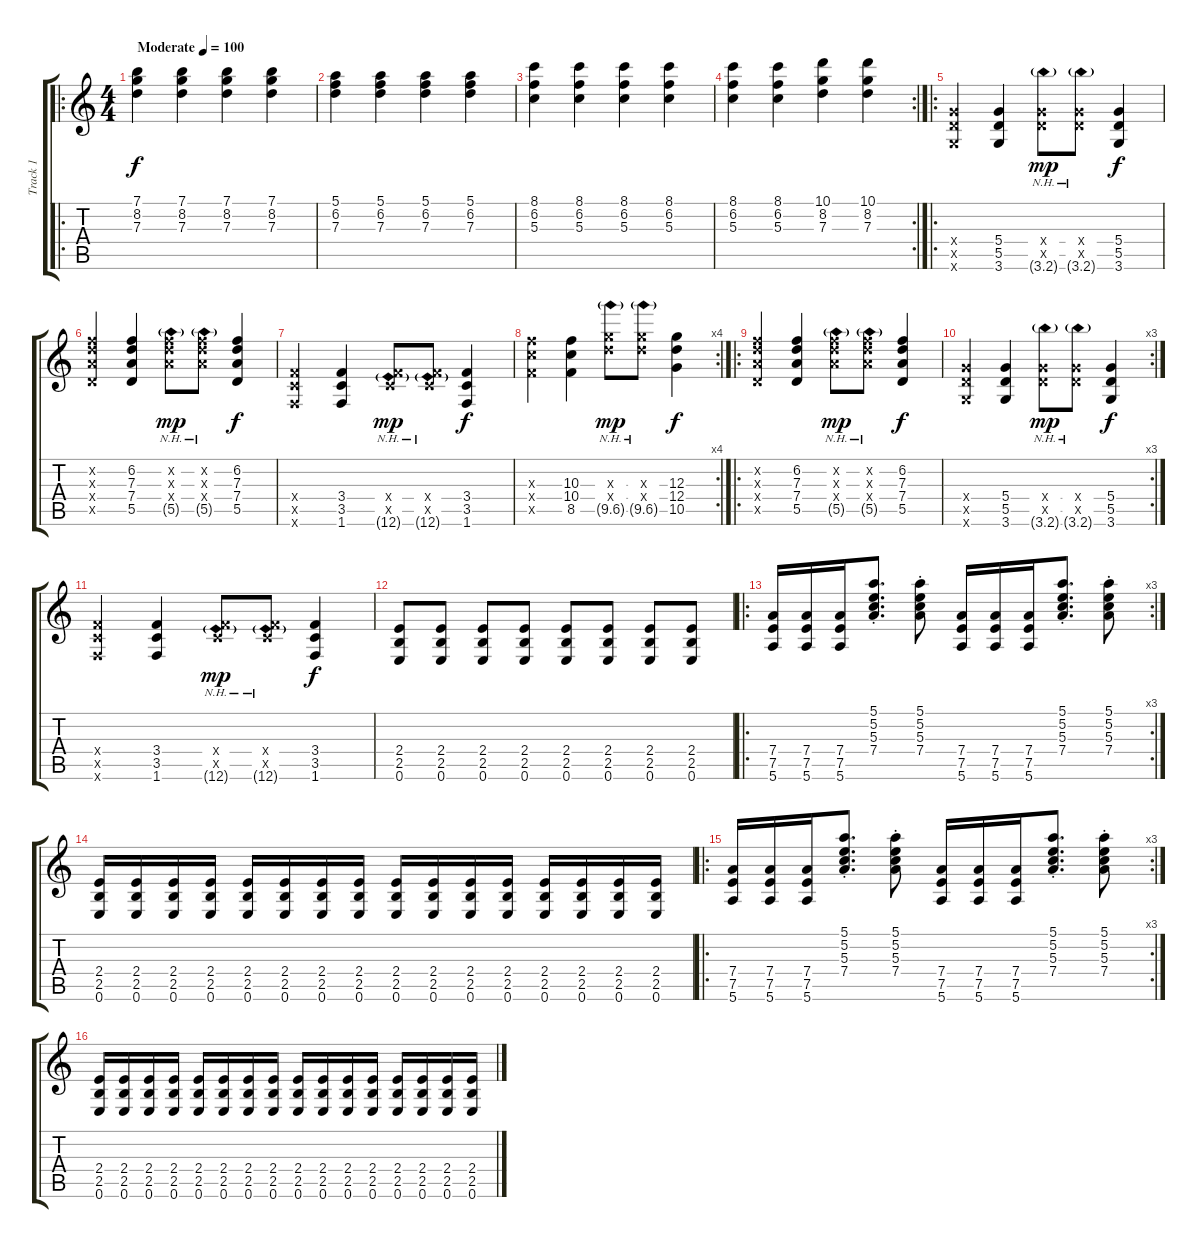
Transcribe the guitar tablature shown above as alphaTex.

\track ("Track 1" "Track 1") {instrument electricguitarclean}
\staff {score tabs}
\tuning (E4 B3 G3 D3 A2 E2) {hide}
\ro
\ts (4 4)
\tempo (100 "Moderate")
\clef g2
\ks c
(7.1 8.2 7.3).4{dy f instrument electricguitarclean} (7.1 8.2 7.3).4 (7.1 8.2 7.3).4 (7.1 8.2 7.3).4 |
(5.1 6.2 7.3).4 (5.1 6.2 7.3).4 (5.1 6.2 7.3).4 (5.1 6.2 7.3).4 |
(8.1 6.2 5.3).4 (8.1 6.2 5.3).4 (8.1 6.2 5.3).4 (8.1 6.2 5.3).4 |
\rc 2
(8.1 6.2 5.3).4 (8.1 6.2 5.3).4 (10.1 8.2 7.3).4 (10.1 8.2 7.3).4 |
\ro
(5.4{x} 5.5{x} 3.6{x}).4 (5.4 5.5 3.6).4 (5.4{x} 5.5{x} 3.6{nh g}).8{dy mp} (5.4{x} 5.5{x} 3.6{nh g}).8 (5.4 5.5 3.6).4{dy f} |
(6.2{x} 7.3{x} 7.4{x} 5.5{x}).4 (6.2 7.3 7.4 5.5).4 (6.2{x} 7.3{x} 7.4{x} 5.5{nh g}).8{dy mp} (6.2{x} 7.3{x} 7.4{x} 5.5{nh g}).8 (6.2 7.3 7.4 5.5).4{dy f} |
(3.4{x} 3.5{x} 1.6{x}).4 (3.4 3.5 1.6).4 (3.4{x} 3.5{x} 1.6{nh g}).8{dy mp} (3.4{x} 3.5{x} 1.6{nh g}).8 (3.4 3.5 1.6).4{dy f} |
\rc 4
(10.3{x} 10.4{x} 8.5{x}).4 (10.3 10.4 8.5).4 (12.3{x} 12.4{x} 10.5{nh g}).8{dy mp} (12.3{x} 12.4{x} 10.5{nh g}).8 (12.3 12.4 10.5).4{dy f} |
\ro
(6.2{x} 7.3{x} 7.4{x} 5.5{x}).4 (6.2 7.3 7.4 5.5).4 (6.2{x} 7.3{x} 7.4{x} 5.5{nh g}).8{dy mp} (6.2{x} 7.3{x} 7.4{x} 5.5{nh g}).8 (6.2 7.3 7.4 5.5).4{dy f} |
\rc 3
(5.4{x} 5.5{x} 3.6{x}).4 (5.4 5.5 3.6).4 (5.4{x} 5.5{x} 3.6{nh g}).8{dy mp} (5.4{x} 5.5{x} 3.6{nh g}).8 (5.4 5.5 3.6).4{dy f} |
(3.4{x} 3.5{x} 1.6{x}).4 (3.4 3.5 1.6).4 (3.4{x} 3.5{x} 1.6{nh g}).8{dy mp} (3.4{x} 3.5{x} 1.6{nh g}).8 (3.4 3.5 1.6).4{dy f} |
(2.4 2.5 0.6).8 (2.4 2.5 0.6).8 (2.4 2.5 0.6).8 (2.4 2.5 0.6).8 (2.4 2.5 0.6).8 (2.4 2.5 0.6).8 (2.4 2.5 0.6).8 (2.4 2.5 0.6).8 |
\ro
\rc 3
(7.4 7.5 5.6).16 (7.4 7.5 5.6).16 (7.4 7.5 5.6).16 (5.1{st} 5.2{st} 5.3{st} 7.4{st}).8{d} (5.1{st} 5.2{st} 5.3{st} 7.4{st}).8 (7.4 7.5 5.6).16 (7.4 7.5 5.6).16 (7.4 7.5 5.6).16 (5.1{st} 5.2{st} 5.3{st} 7.4{st}).8{d} (5.1{st} 5.2{st} 5.3{st} 7.4{st}).8 |
(2.4 2.5 0.6).16 (2.4 2.5 0.6).16 (2.4 2.5 0.6).16 (2.4 2.5 0.6).16 (2.4 2.5 0.6).16 (2.4 2.5 0.6).16 (2.4 2.5 0.6).16 (2.4 2.5 0.6).16 (2.4 2.5 0.6).16 (2.4 2.5 0.6).16 (2.4 2.5 0.6).16 (2.4 2.5 0.6).16 (2.4 2.5 0.6).16 (2.4 2.5 0.6).16 (2.4 2.5 0.6).16 (2.4 2.5 0.6).16 |
\ro
\rc 3
(7.4 7.5 5.6).16 (7.4 7.5 5.6).16 (7.4 7.5 5.6).16 (5.1{st} 5.2{st} 5.3{st} 7.4{st}).8{d} (5.1{st} 5.2{st} 5.3{st} 7.4{st}).8 (7.4 7.5 5.6).16 (7.4 7.5 5.6).16 (7.4 7.5 5.6).16 (5.1{st} 5.2{st} 5.3{st} 7.4{st}).8{d} (5.1{st} 5.2{st} 5.3{st} 7.4{st}).8 |
(2.4 2.5 0.6).16 (2.4 2.5 0.6).16 (2.4 2.5 0.6).16 (2.4 2.5 0.6).16 (2.4 2.5 0.6).16 (2.4 2.5 0.6).16 (2.4 2.5 0.6).16 (2.4 2.5 0.6).16 (2.4 2.5 0.6).16 (2.4 2.5 0.6).16 (2.4 2.5 0.6).16 (2.4 2.5 0.6).16 (2.4 2.5 0.6).16 (2.4 2.5 0.6).16 (2.4 2.5 0.6).16 (2.4 2.5 0.6).16
